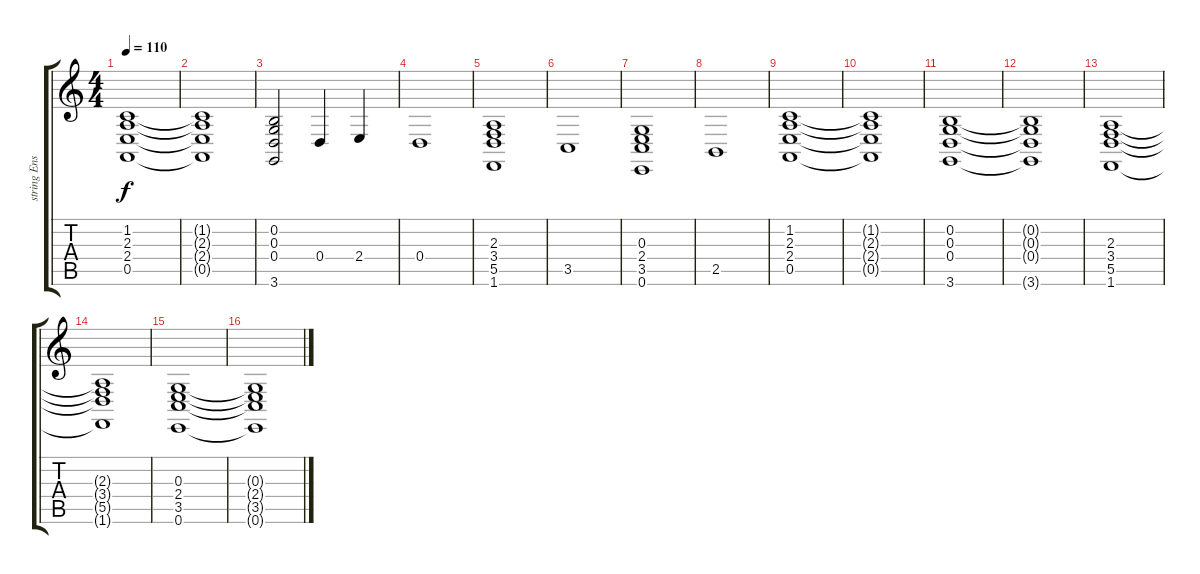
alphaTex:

\track ("string Ensemble" "string Ens") {instrument stringensemble2}
\staff {score tabs}
\tuning (E4 B3 G3 D3 A2 E2) {hide}
\ts (4 4)
\tempo 110
\clef g2
\ks c
(1.2 2.3 2.4 0.5).1{dy f instrument stringensemble2} |
(1.2{t} 2.3{t} 2.4{t} 0.5{t}).1 |
(0.2 0.3 0.4 3.6).2 0.4.4 2.4.4 |
0.4.1 |
(2.3 3.4 5.5 1.6).1 |
3.5.1 |
(0.3 2.4 3.5 0.6).1 |
2.5.1 |
(1.2 2.3 2.4 0.5).1 |
(1.2{t} 2.3{t} 2.4{t} 0.5{t}).1 |
(0.2 0.3 0.4 3.6).1 |
(0.2{t} 0.3{t} 0.4{t} 3.6{t}).1 |
(2.3 3.4 5.5 1.6).1 |
(2.3{t} 3.4{t} 5.5{t} 1.6{t}).1 |
(0.3 2.4 3.5 0.6).1 |
(0.3{t} 2.4{t} 3.5{t} 0.6{t}).1
